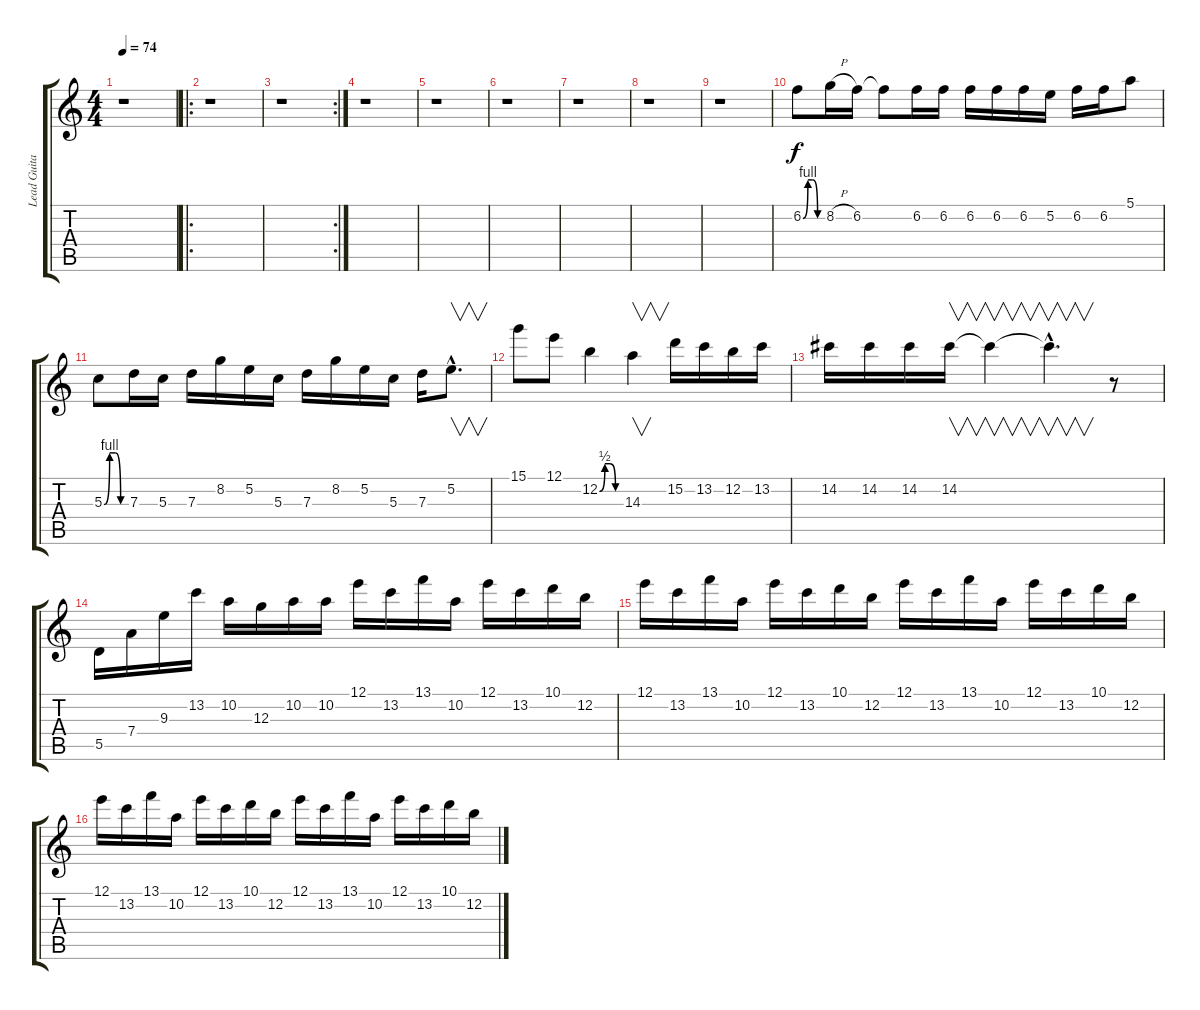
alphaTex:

\track ("Lead Guitar" "Lead Guita") {instrument overdrivenguitar}
\staff {score tabs}
\tuning (E4 B3 G3 D3 A2 E2) {hide}
\ts (4 4)
\tempo 74
\clef g2
\ks c
r.1{dy f} |
\ro
r.1 |
\rc 2
r.1 |
r.1 |
r.1 |
r.1 |
r.1 |
r.1 |
r.1 |
6.2{be (custom 0 0 15 4 30 4 45 0 60 0)}.8 8.2{h}.16 6.2.16 6.2{t}.8 6.2.16 6.2.16 6.2.16 6.2.16 6.2.16 5.2.16 6.2.16 6.2.16 5.1.8 |
5.3{be (custom 0 0 15 4 30 4 45 0 60 0)}.8 7.3.16 5.3.16 7.3.16 8.2.16 5.2.16 5.3.16 7.3.16 8.2.16 5.2.16 5.3.16 7.3.16 5.2{hac}.8{v d} |
15.1.8 12.1.8 12.2{be (custom 0 0 15 2 30 2 45 0 60 0)}.4 14.3.4{v} 15.2.16 13.2.16 12.2.16 13.2.16 |
14.2.16 14.2.16 14.2.16 14.2.16{v} 14.2{t}.4{v} 14.2{hac t}.4{v d} r.8 |
5.5.16 7.4.16 9.3.16 13.2.16 10.2.16 12.3.16 10.2.16 10.2.16 12.1.16 13.2.16 13.1.16 10.2.16 12.1.16 13.2.16 10.1.16 12.2.16 |
12.1.16 13.2.16 13.1.16 10.2.16 12.1.16 13.2.16 10.1.16 12.2.16 12.1.16 13.2.16 13.1.16 10.2.16 12.1.16 13.2.16 10.1.16 12.2.16 |
12.1.16 13.2.16 13.1.16 10.2.16 12.1.16 13.2.16 10.1.16 12.2.16 12.1.16 13.2.16 13.1.16 10.2.16 12.1.16 13.2.16 10.1.16 12.2.16
